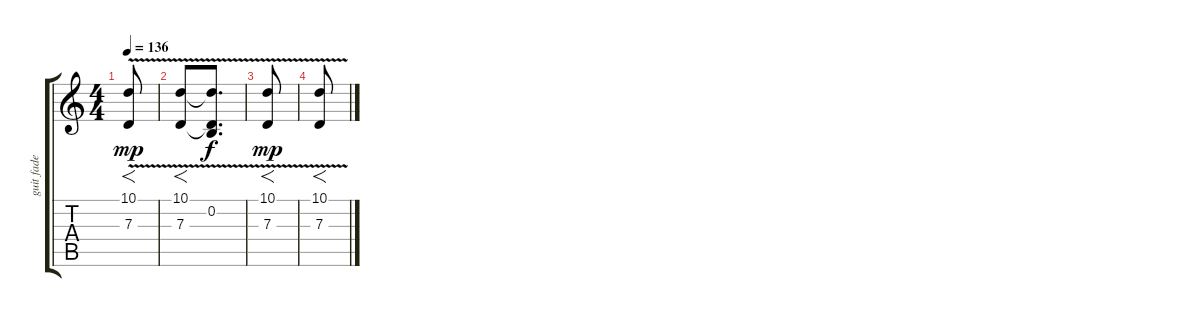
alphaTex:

\track ("guit fade in" "guit fade ") {instrument pad1newage}
\staff {score tabs}
\tuning (E4 B3 G3 D3 A2 E2) {hide}
\ts (4 4)
\tempo 136
\clef g2
\ks c
(10.1{v} 7.3).8{f dy mp} |
(10.1{v} 7.3).8{f} (10.1{t} 0.2 7.3{t}).8{d dy f} |
(10.1{v} 7.3).8{f dy mp} |
(10.1{v} 7.3).8{f}
